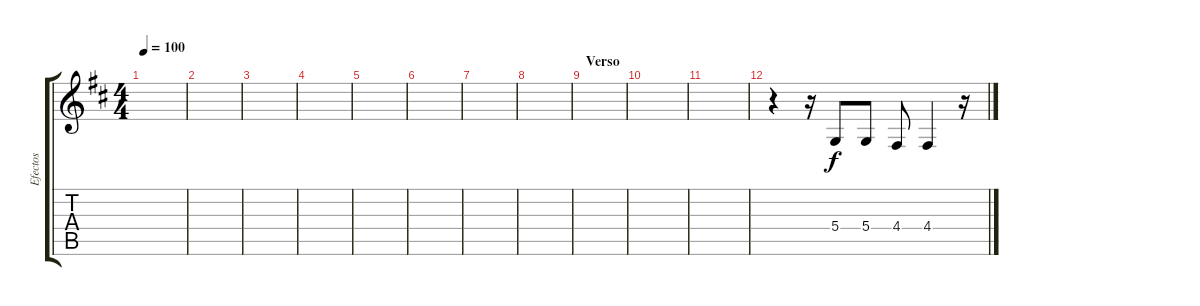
\track ("Efectos" "Efectos") {instrument acousticgrandpiano}
\staff {score tabs}
\tuning (E4 B3 G3 D3 A2 B1) {hide}
\ts (4 4)
\tempo 100
\clef g2
\ks d
|
|
|
|
|
|
|
|
\section ("" "Verso")
|
|
|
r.4 r.16 5.4.8 5.4.8 4.4.8 4.4.4 r.16
